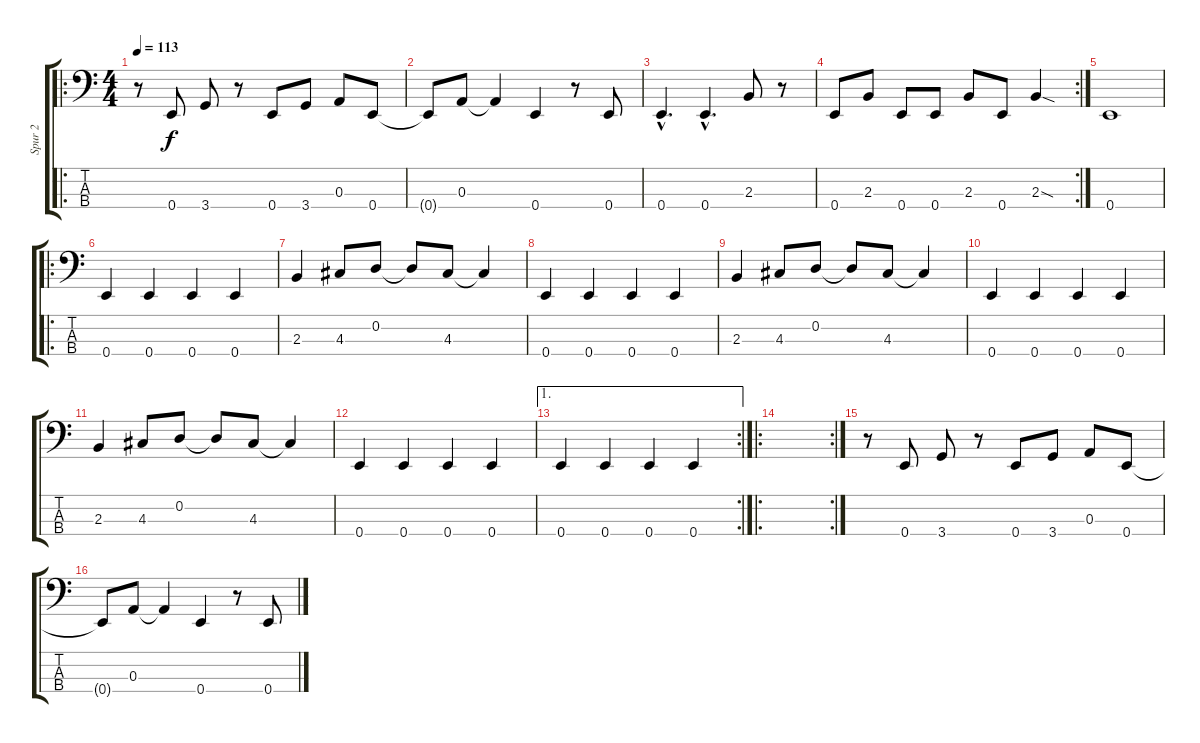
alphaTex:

\track ("Spur 2" "Spur 2") {instrument electricbasspick}
\staff {score tabs}
\tuning (G2 D2 A1 E1) {hide}
\ro
\ts (4 4)
\tempo 113
\clef f4
\ks c
r.8{dy f} 0.4.8 3.4.8 r.8 0.4.8 3.4.8 0.3.8 0.4.8 |
0.4{t}.8 0.3.8 0.3{t}.4 0.4.4 r.8 0.4.8 |
0.4{hac}.4{d} 0.4{hac}.4{d} 2.3.8 r.8 |
\rc 2
0.4.8 2.3.8 0.4.8 0.4.8 2.3.8 0.4.8 2.3{sod}.4 |
0.4.1 |
\ro
0.4.4 0.4.4 0.4.4 0.4.4 |
2.3.4 4.3.8 0.2.8 0.2{t}.8 4.3.8 4.3{t}.4 |
0.4.4 0.4.4 0.4.4 0.4.4 |
2.3.4 4.3.8 0.2.8 0.2{t}.8 4.3.8 4.3{t}.4 |
0.4.4 0.4.4 0.4.4 0.4.4 |
2.3.4 4.3.8 0.2.8 0.2{t}.8 4.3.8 4.3{t}.4 |
0.4.4 0.4.4 0.4.4 0.4.4 |
\ae 1
\rc 2
0.4.4 0.4.4 0.4.4 0.4.4 |
\ro
\rc 2
|
r.8 0.4.8 3.4.8 r.8 0.4.8 3.4.8 0.3.8 0.4.8 |
0.4{t}.8 0.3.8 0.3{t}.4 0.4.4 r.8 0.4.8
